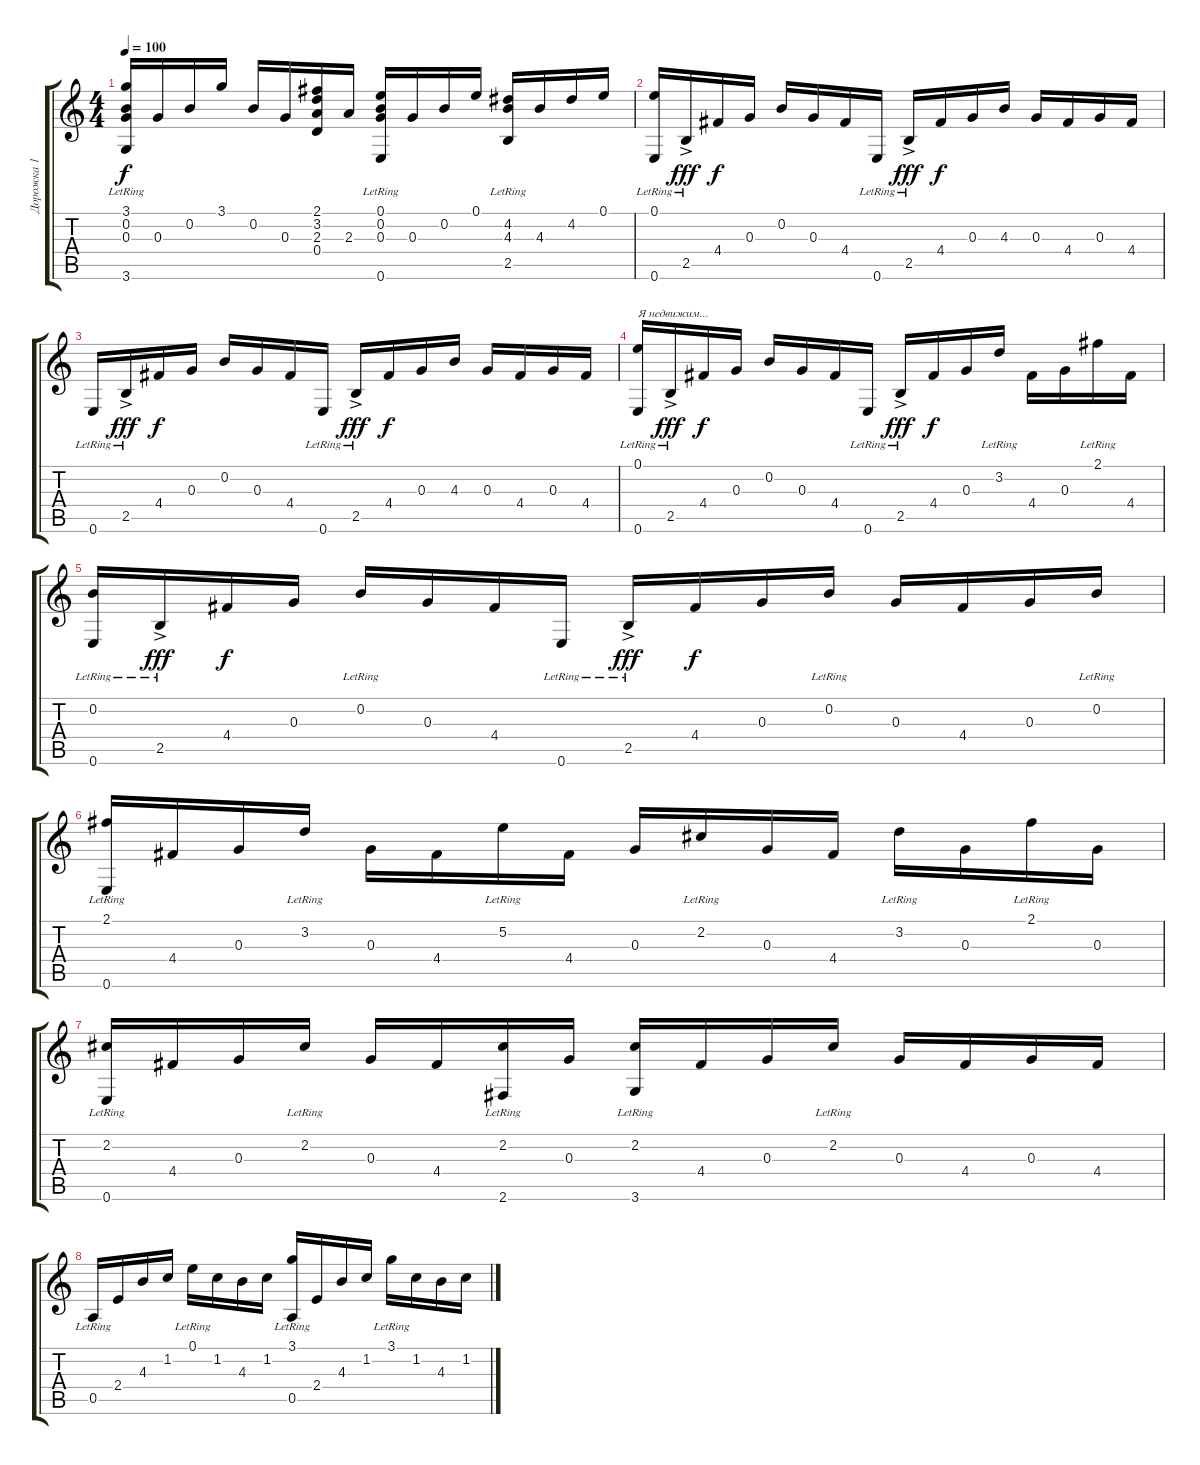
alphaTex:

\track ("Дорожка 1" "Дорожка 1") {instrument acousticguitarnylon}
\staff {score tabs}
\tuning (E4 B3 G3 D3 A2 E2) {hide}
\ts (4 4)
\tempo 100
\clef g2
\ks c
(3.1 0.2 0.3 3.6{lr}).16{dy f} 0.3.16 0.2.16 3.1.16 0.2.16 0.3.16 (2.1 3.2 2.3 0.4).16 2.3.16 (0.1 0.2 0.3 0.6{lr}).16 0.3.16 0.2.16 0.1.16 (4.2 4.3 2.5{lr}).16 4.3.16 4.2.16 0.1.16 |
(0.1{lr} 0.6{lr}).16 2.5{ac lr}.16{dy fff} 4.4.16{dy f} 0.3.16 0.2.16 0.3.16 4.4.16 0.6{lr}.16 2.5{ac lr}.16{dy fff} 4.4.16{dy f} 0.3.16 4.3.16 0.3.16 4.4.16 0.3.16 4.4.16 |
0.6{lr}.16 2.5{ac lr}.16{dy fff} 4.4.16{dy f} 0.3.16 0.2.16 0.3.16 4.4.16 0.6{lr}.16 2.5{ac lr}.16{dy fff} 4.4.16{dy f} 0.3.16 4.3.16 0.3.16 4.4.16 0.3.16 4.4.16 |
(0.1{lr} 0.6{lr}).16{txt "Я недвижим..."} 2.5{ac lr}.16{dy fff} 4.4.16{dy f} 0.3.16 0.2.16 0.3.16 4.4.16 0.6{lr}.16 2.5{ac lr}.16{dy fff} 4.4.16{dy f} 0.3.16 3.2{lr}.16 4.4.16 0.3.16 2.1{lr}.16 4.4.16 |
(0.2{lr} 0.6{lr}).16 2.5{ac lr}.16{dy fff} 4.4.16{dy f} 0.3.16 0.2{lr}.16 0.3.16 4.4.16 0.6{lr}.16 2.5{ac lr}.16{dy fff} 4.4.16{dy f} 0.3.16 0.2{lr}.16 0.3.16 4.4.16 0.3.16 0.2{lr}.16 |
(2.1{lr} 0.6{lr}).16 4.4.16 0.3.16 3.2{lr}.16 0.3.16 4.4.16 5.2{lr}.16 4.4.16 0.3.16 2.2{lr}.16 0.3.16 4.4.16 3.2{lr}.16 0.3.16 2.1{lr}.16 0.3.16 |
(2.2{lr} 0.6{lr}).16 4.4.16 0.3.16 2.2{lr}.16 0.3.16 4.4.16 (2.2{lr} 2.6).16 0.3.16 (2.2{lr} 3.6{lr}).16 4.4.16 0.3.16 2.2{lr}.16 0.3.16 4.4.16 0.3.16 4.4.16 |
0.5{lr}.16 2.4.16 4.3.16 1.2.16 0.1{lr}.16 1.2.16 4.3.16 1.2.16 (3.1{lr} 0.5{lr}).16 2.4.16 4.3.16 1.2.16 3.1{lr}.16 1.2.16 4.3.16 1.2.16
